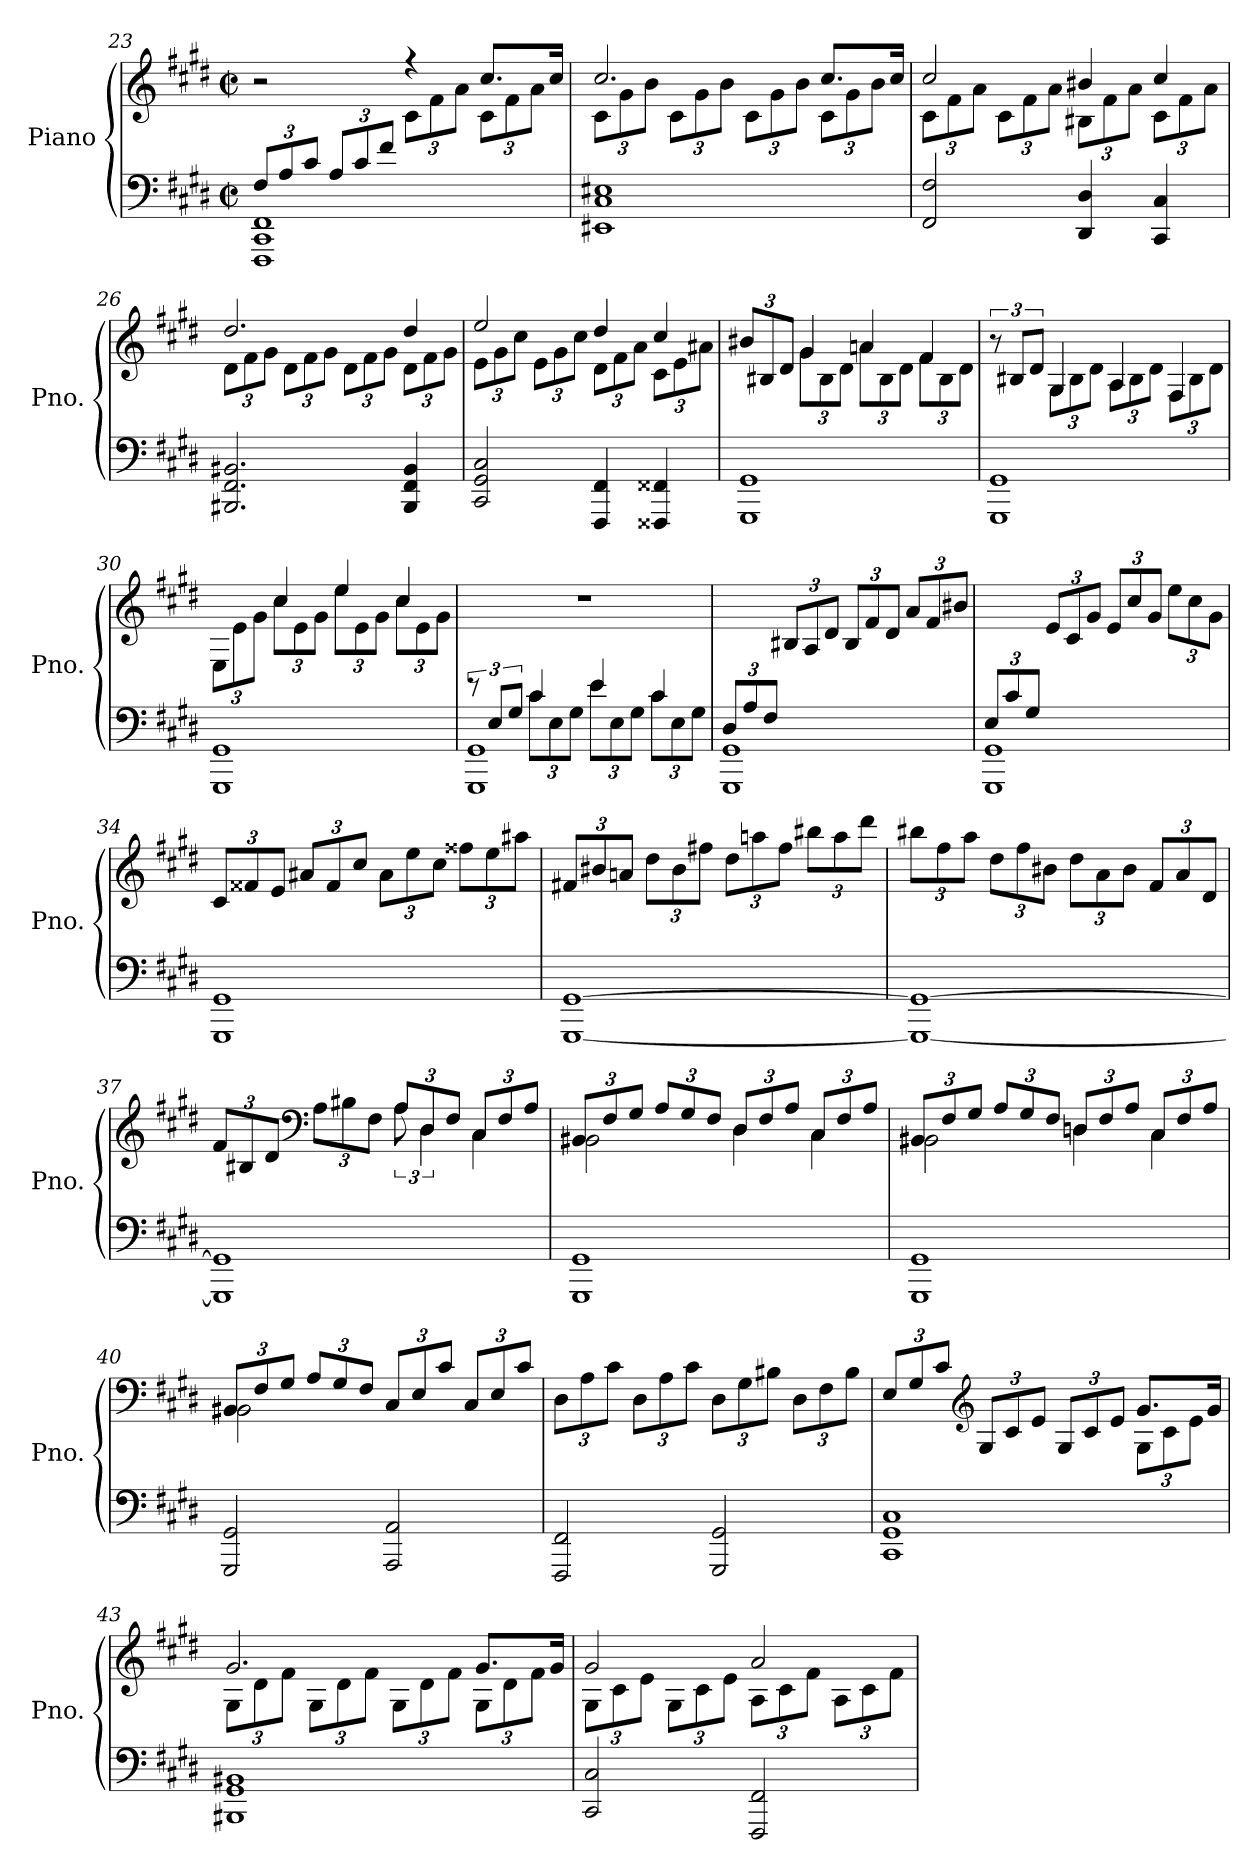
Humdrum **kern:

**kern	**kern
*part1	*part1
*staff2	*staff1
*I"Piano	*
*I'Pno.	*
*clefF4	*clefG2
*k[f#c#g#d#]	*k[f#c#g#d#]
*M2/2	*M2/2
*met(c|)	*met(c|)
*Xbrackettup	*
=23	=23
*^	*^
12F#/L	1FFF# 1CC# 1FF#	2r	2ryy
12A/	.	.	.
12c#/J	.	.	.
12A/L	.	.	.
12c#/	.	.	.
12f#/J	.	.	.
*	*	*	*Xbrackettup
2ryy	.	4r	12c#\L
.	.	.	12f#\
.	.	.	12a\J
.	.	8.cc#/L	12c#\L
.	.	.	12f#\
.	.	.	12a\J
.	.	16cc#/Jk	.
*v	*v	*	*
!!LO:LB:g=z	!!
=24	=24	=24
1EE#X 1C# 1E#X	2.cc#/	12c#\L
.	.	12g#\
.	.	12b\J
.	.	12c#\L
.	.	12g#\
.	.	12b\J
.	.	12c#\L
.	.	12g#\
.	.	12b\J
.	8.cc#/L	12c#\L
.	.	12g#\
.	.	12b\J
.	16cc#/Jk	.
=25	=25	=25
2FF#/ 2F#/	2cc#/	12c#\L
.	.	12f#\
.	.	12a\J
.	.	12c#\L
.	.	12f#\
.	.	12a\J
4DD#/ 4D#/	4b#X/	12B#X\L
.	.	12f#\
.	.	12a\J
4CC#/ 4C#/	4cc#/	12c#\L
.	.	12f#\
.	.	12a\J
=26	=26	=26
2.BBB#X/ 2.FF#/ 2.BB#X/	2.dd#/	12d#\L
.	.	12f#\
.	.	12g#\J
.	.	12d#\L
.	.	12f#\
.	.	12g#\J
.	.	12d#\L
.	.	12f#\
.	.	12g#\J
4BBB#/ 4FF#/ 4BB#/	4dd#/	12d#\L
.	.	12f#\
.	.	12g#\J
!!LO:LB:g=z	!!
=27	=27	=27
2CC#/ 2GG#/ 2C#/	2ee/	12e\L
.	.	12g#\
.	.	12cc#\J
.	.	12e\L
.	.	12g#\
.	.	12cc#\J
4FFF#/ 4FF#/	4dd#/	12d#\L
.	.	12f#\
.	.	12a\J
4FFF##X/ 4FF##X/	4cc#/	12c#\L
.	.	12e\
.	.	12a#X\J
=28	=28	=28
1GGG# 1GG#	12b#X/L	4ryy
.	12B#X/	.
.	12d#/J	.
.	4g#/	12g#\L
.	.	12B#\
.	.	12d#\J
.	4an/	12a\L
.	.	12B#\
.	.	12d#\J
.	4f#/	12f#\L
.	.	12B#\
.	.	12d#\J
=29	=29	=29
*	*brackettup	*
1GGG# 1GG#	12r	4ryy
.	12B#X/L	.
.	12d#/J	.
*	*	*Xbrackettup
.	4G#/	12G#\L
.	.	12B#\
.	.	12d#\J
.	4A/	12A\L
.	.	12B#\
.	.	12d#\J
.	4F#/	12F#\L
.	.	12B#\
.	.	12d#\J
!!LO:PB:g=z	!!
=30	=30	=30
1GGG# 1GG#	4ryy	12E\L
.	.	12e\
.	.	12g#\J
.	4cc#/	12cc#\L
.	.	12e\
.	.	12g#\J
.	4ee/	12ee\L
.	.	12e\
.	.	12g#\J
.	4cc#/	12cc#\L
.	.	12e\
.	.	12g#\J
*	*v	*v
=31	=31
*brackettup	*
*^	*
*	*^	*
12r	4ryy	1GGG# 1GG#	1r
12E/L	.	.	.
12G#/J	.	.	.
*	*Xbrackettup	*	*
4c#/	12c#\L	.	.
.	12E\	.	.
.	12G#\J	.	.
4e/	12e\L	.	.
.	12E\	.	.
.	12G#\J	.	.
4c#/	12c#\L	.	.
.	12E\	.	.
.	12G#\J	.	.
*	*v	*v	*
=32	=32	=32
12D#/L	1GGG# 1GG#	4ryy
12A/	.	.
12F#/J	.	.
4ryy	.	12B#X/L
.	.	12A/
.	.	12d#/J
2ryy	.	12B#/L
.	.	12f#/
.	.	12d#/J
.	.	12a/L
.	.	12f#/
.	.	12b#X/J
!!LO:LB:g=z
=33	=33	=33
12E/L	1GGG# 1GG#	4ryy
12c#/	.	.
12G#/J	.	.
4ryy	.	12e/L
.	.	12c#/
.	.	12g#/J
2ryy	.	12e/L
.	.	12cc#/
.	.	12g#/J
.	.	12ee\L
.	.	12cc#\
.	.	12g#\J
*v	*v	*
=34	=34
1GGG# 1GG#	12c#/L
.	12f##X/
.	12e/J
.	12a#X/L
.	12f##/
.	12cc#/J
.	12a#\L
.	12ee\
.	12cc#\J
.	12ff##X\L
.	12ee\
.	12aa#X\J
!!LO:LB:g=z
=35	=35
[1GGG# [1GG#	12f#X/L
.	12b#X/
.	12an/J
.	12dd#\L
.	12b#\
.	12ff#X\J
.	12dd#\L
.	12aan\
.	12ff#\J
.	12bb#X\L
.	12aa\
.	12ddd#\J
=36	=36
1GGG#_ 1GG#_	12bb#X\L
.	12ff#\
.	12aa\J
.	12dd#\L
.	12ff#\
.	12b#X\J
.	12dd#\L
.	12a\
.	12b#\J
.	12f#/L
.	12a/
.	12d#/J
!!LO:LB:g=z
=37	=37
*	*^
1GGG#] 1GG#]	12f#/L	2ryy
.	12B#X/	.
.	12d#/J	.
*	*clefF4	*
.	12A\L	.
.	12B#X\	.
.	12F#\J	.
*	*	*brackettup
.	12A/L	12A\
.	12D#/	6D#\
.	12F#/J	.
*	*Xbrackettup	*
.	12C#/L	4C#\
.	12F#/	.
.	12A/J	.
=38	=38	=38
1GGG# 1GG#	12BB#X/L	2BB#X\
.	12F#/	.
.	12G#/J	.
.	12A/L	.
.	12G#/	.
.	12F#/J	.
.	12D#/L	4D#\
.	12F#/	.
.	12A/J	.
.	12C#/L	4C#\
.	12F#/	.
.	12A/J	.
=39	=39	=39
1GGG# 1GG#	12BB#X/L	2BB#X\
.	12F#/	.
.	12G#/J	.
.	12A/L	.
.	12G#/	.
.	12F#/J	.
.	12Dn/L	4Dn\
.	12F#/	.
.	12A/J	.
.	12C#/L	4C#\
.	12F#/	.
.	12A/J	.
!!LO:LB:g=z	!!
=40	=40	=40
2GGG#/ 2GG#/	12BB#X/L	2BB#X\
.	12F#/	.
.	12G#/J	.
.	12A/L	.
.	12G#/	.
.	12F#/J	.
2AAA/ 2AA/	12C#/L	2ryy
.	12E/	.
.	12c#/J	.
.	12C#/L	.
.	12E/	.
.	12c#/J	.
*	*v	*v
=41	=41
2FFF#/ 2FF#/	12D#\L
.	12A\
.	12c#\J
.	12D#\L
.	12A\
.	12c#\J
2GGG#/ 2GG#/	12D#\L
.	12G#\
.	12B#X\J
.	12D#\L
.	12F#\
.	12B#\J
!!LO:LB:g=z
=42	=42
*	*^
1CC# 1GG# 1C#	12E/L	2ryy
.	12G#/	.
.	12c#/J	.
*	*clefG2	*
.	12G#/L	.
.	12c#/	.
.	12e/J	.
.	12G#/L	4ryy
.	12c#/	.
.	12e/J	.
.	8.g#/L	12G#\L
.	.	12c#\
.	.	12e\J
.	16g#/Jk	.
=43	=43	=43
1BBB#X 1GG# 1BB#X	2.g#/	12G#\L
.	.	12d#\
.	.	12f#\J
.	.	12G#\L
.	.	12d#\
.	.	12f#\J
.	.	12G#\L
.	.	12d#\
.	.	12f#\J
.	8.g#/L	12G#\L
.	.	12d#\
.	.	12f#\J
.	16g#/Jk	.
!!LO:PB:g=z	!!
=44	=44	=44
2CC#/ 2C#/	2g#/	12G#\L
.	.	12c#\
.	.	12e\J
.	.	12G#\L
.	.	12c#\
.	.	12e\J
2FFF#/ 2FF#/	2a/	12A\L
.	.	12c#\
.	.	12f#\J
.	.	12A\L
.	.	12c#\
.	.	12f#\J
*	*v	*v
=	=
*-	*-
